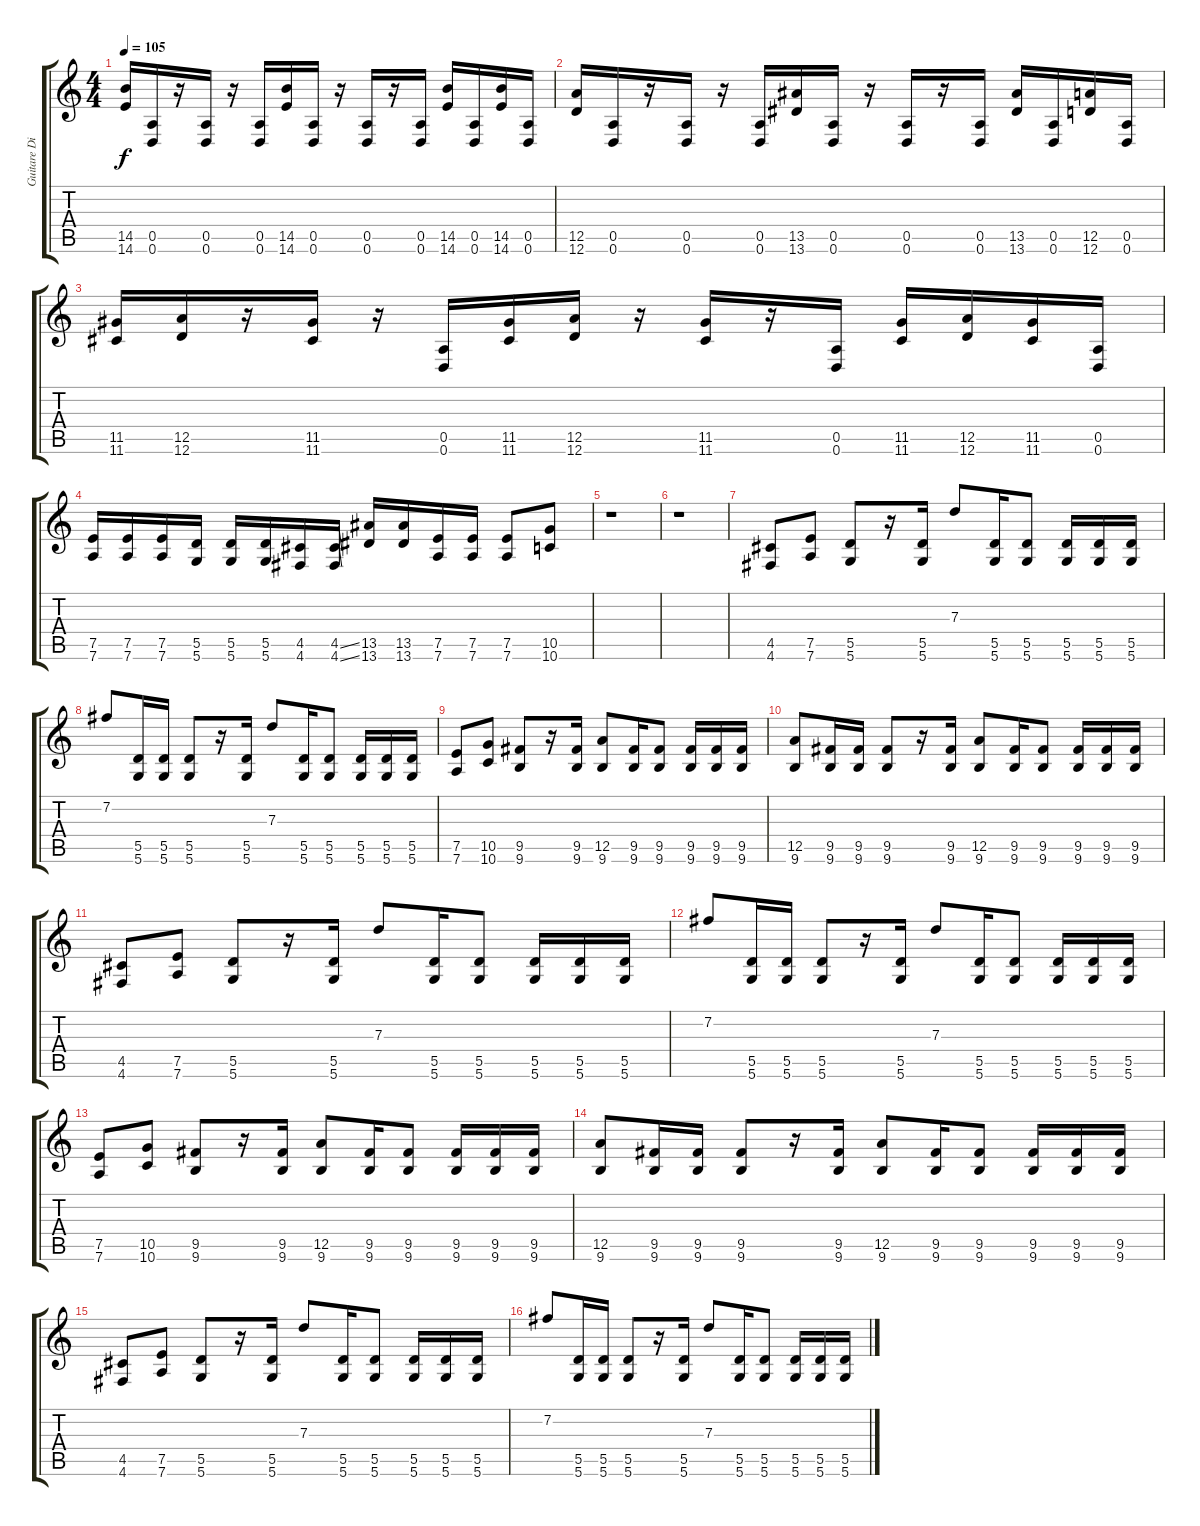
\track ("Guitare Disto" "Guitare Di") {instrument distortionguitar}
\staff {score tabs}
\tuning (E4 B3 G3 D3 A2 D2) {hide}
\ts (4 4)
\tempo 105
\clef g2
\ks c
(14.5 14.6).16{dy f} (0.5 0.6).16 r.16 (0.5 0.6).16 r.16 (0.5 0.6).16 (14.5 14.6).16 (0.5 0.6).16 r.16 (0.5 0.6).16 r.16 (0.5 0.6).16 (14.5 14.6).16 (0.5 0.6).16 (14.5 14.6).16 (0.5 0.6).16 |
(12.5 12.6).16 (0.5 0.6).16 r.16 (0.5 0.6).16 r.16 (0.5 0.6).16 (13.5 13.6).16 (0.5 0.6).16 r.16 (0.5 0.6).16 r.16 (0.5 0.6).16 (13.5 13.6).16 (0.5 0.6).16 (12.5 12.6).16 (0.5 0.6).16 |
(11.5 11.6).16 (12.5 12.6).16 r.16 (11.5 11.6).16 r.16 (0.5 0.6).16 (11.5 11.6).16 (12.5 12.6).16 r.16 (11.5 11.6).16 r.16 (0.5 0.6).16 (11.5 11.6).16 (12.5 12.6).16 (11.5 11.6).16 (0.5 0.6).16 |
(7.5 7.6).16 (7.5 7.6).16 (7.5 7.6).16 (5.5 5.6).16 (5.5 5.6).16 (5.5 5.6).16 (4.5 4.6).16 (4.5{ss} 4.6{ss}).16 (13.5 13.6).16 (13.5 13.6).16 (7.5 7.6).16 (7.5 7.6).16 (7.5 7.6).8 (10.5 10.6).8 |
r.1 |
r.1 |
(4.5 4.6).8 (7.5 7.6).8 (5.5 5.6).8 r.16 (5.5 5.6).16 7.3.8 (5.5 5.6).16 (5.5 5.6).8 (5.5 5.6).16 (5.5 5.6).16 (5.5 5.6).16 |
7.2.8 (5.5 5.6).16 (5.5 5.6).16 (5.5 5.6).8 r.16 (5.5 5.6).16 7.3.8 (5.5 5.6).16 (5.5 5.6).8 (5.5 5.6).16 (5.5 5.6).16 (5.5 5.6).16 |
(7.5 7.6).8 (10.5 10.6).8 (9.5 9.6).8 r.16 (9.5 9.6).16 (12.5 9.6).8 (9.5 9.6).16 (9.5 9.6).8 (9.5 9.6).16 (9.5 9.6).16 (9.5 9.6).16 |
(12.5 9.6).8 (9.5 9.6).16 (9.5 9.6).16 (9.5 9.6).8 r.16 (9.5 9.6).16 (12.5 9.6).8 (9.5 9.6).16 (9.5 9.6).8 (9.5 9.6).16 (9.5 9.6).16 (9.5 9.6).16 |
(4.5 4.6).8 (7.5 7.6).8 (5.5 5.6).8 r.16 (5.5 5.6).16 7.3.8 (5.5 5.6).16 (5.5 5.6).8 (5.5 5.6).16 (5.5 5.6).16 (5.5 5.6).16 |
7.2.8 (5.5 5.6).16 (5.5 5.6).16 (5.5 5.6).8 r.16 (5.5 5.6).16 7.3.8 (5.5 5.6).16 (5.5 5.6).8 (5.5 5.6).16 (5.5 5.6).16 (5.5 5.6).16 |
(7.5 7.6).8 (10.5 10.6).8 (9.5 9.6).8 r.16 (9.5 9.6).16 (12.5 9.6).8 (9.5 9.6).16 (9.5 9.6).8 (9.5 9.6).16 (9.5 9.6).16 (9.5 9.6).16 |
(12.5 9.6).8 (9.5 9.6).16 (9.5 9.6).16 (9.5 9.6).8 r.16 (9.5 9.6).16 (12.5 9.6).8 (9.5 9.6).16 (9.5 9.6).8 (9.5 9.6).16 (9.5 9.6).16 (9.5 9.6).16 |
(4.5 4.6).8 (7.5 7.6).8 (5.5 5.6).8 r.16 (5.5 5.6).16 7.3.8 (5.5 5.6).16 (5.5 5.6).8 (5.5 5.6).16 (5.5 5.6).16 (5.5 5.6).16 |
7.2.8 (5.5 5.6).16 (5.5 5.6).16 (5.5 5.6).8 r.16 (5.5 5.6).16 7.3.8 (5.5 5.6).16 (5.5 5.6).8 (5.5 5.6).16 (5.5 5.6).16 (5.5 5.6).16
